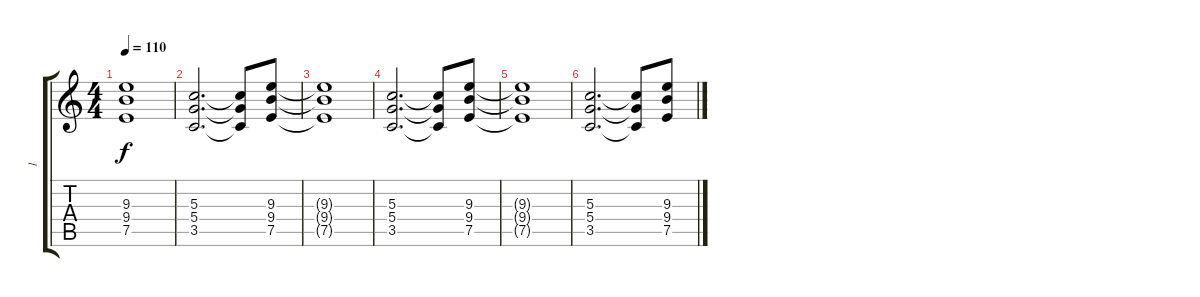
\track ("1" "1") {instrument electricguitarclean}
\staff {score tabs}
\tuning (E4 B3 G3 D3 A2 E2) {hide}
\ts (4 4)
\tempo 110
\clef g2
\ks c
(9.3{t} 9.4{t} 7.5{t}).1{dy f} |
(5.3 5.4 3.5).2{d} (5.3{t} 5.4{t} 3.5{t}).8 (9.3 9.4 7.5).8 |
(9.3{t} 9.4{t} 7.5{t}).1 |
(5.3 5.4 3.5).2{d} (5.3{t} 5.4{t} 3.5{t}).8 (9.3 9.4 7.5).8 |
(9.3{t} 9.4{t} 7.5{t}).1 |
(5.3 5.4 3.5).2{d} (5.3{t} 5.4{t} 3.5{t}).8 (9.3 9.4 7.5).8
